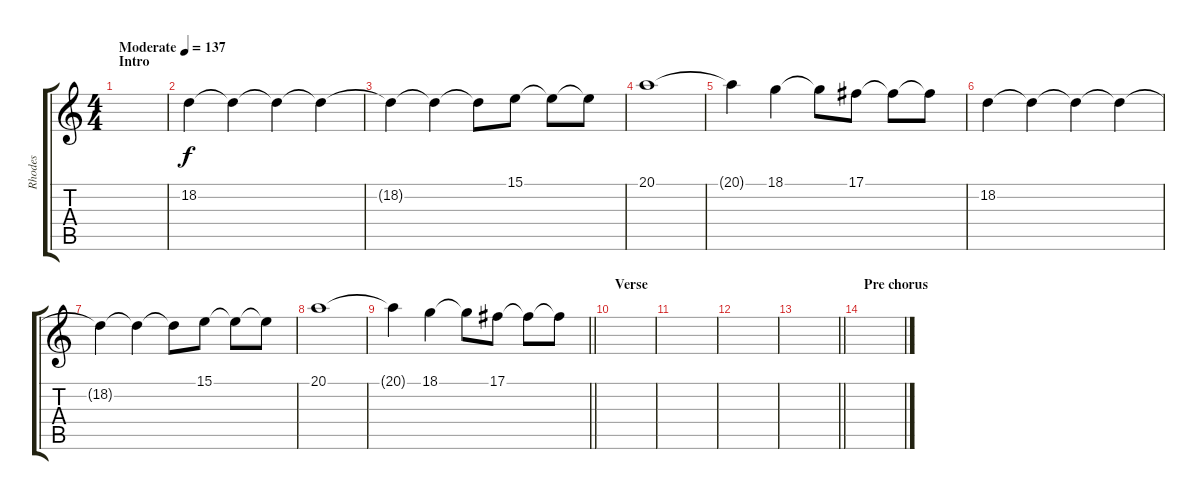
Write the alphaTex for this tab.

\track ("Rhodes" "Rhodes") {instrument electricpiano1}
\staff {score tabs}
\tuning (Db4 Ab3 E3 B2 Gb2 B1) {hide}
\ts (4 4)
\section ("" "Intro")
\tempo (137 "Moderate")
\clef g2
\ks c
|
18.2.4 18.2{t}.4 18.2{t}.4 18.2{t}.4 |
18.2{t}.4 18.2{t}.4 18.2{t}.8 15.1.8 15.1{t}.8 15.1{t}.8 |
20.1.1 |
20.1{t}.4 18.1.4 18.1{t}.8 17.1.8 17.1{t}.8 17.1{t}.8 |
18.2.4 18.2{t}.4 18.2{t}.4 18.2{t}.4 |
18.2{t}.4 18.2{t}.4 18.2{t}.8 15.1.8 15.1{t}.8 15.1{t}.8 |
20.1.1 |
\barLineRight lightlight
20.1{t}.4 18.1.4 18.1{t}.8 17.1.8 17.1{t}.8 17.1{t}.8 |
\section ("" "Verse")
|
|
|
\barLineRight lightlight
|
\section ("" "Pre chorus")
